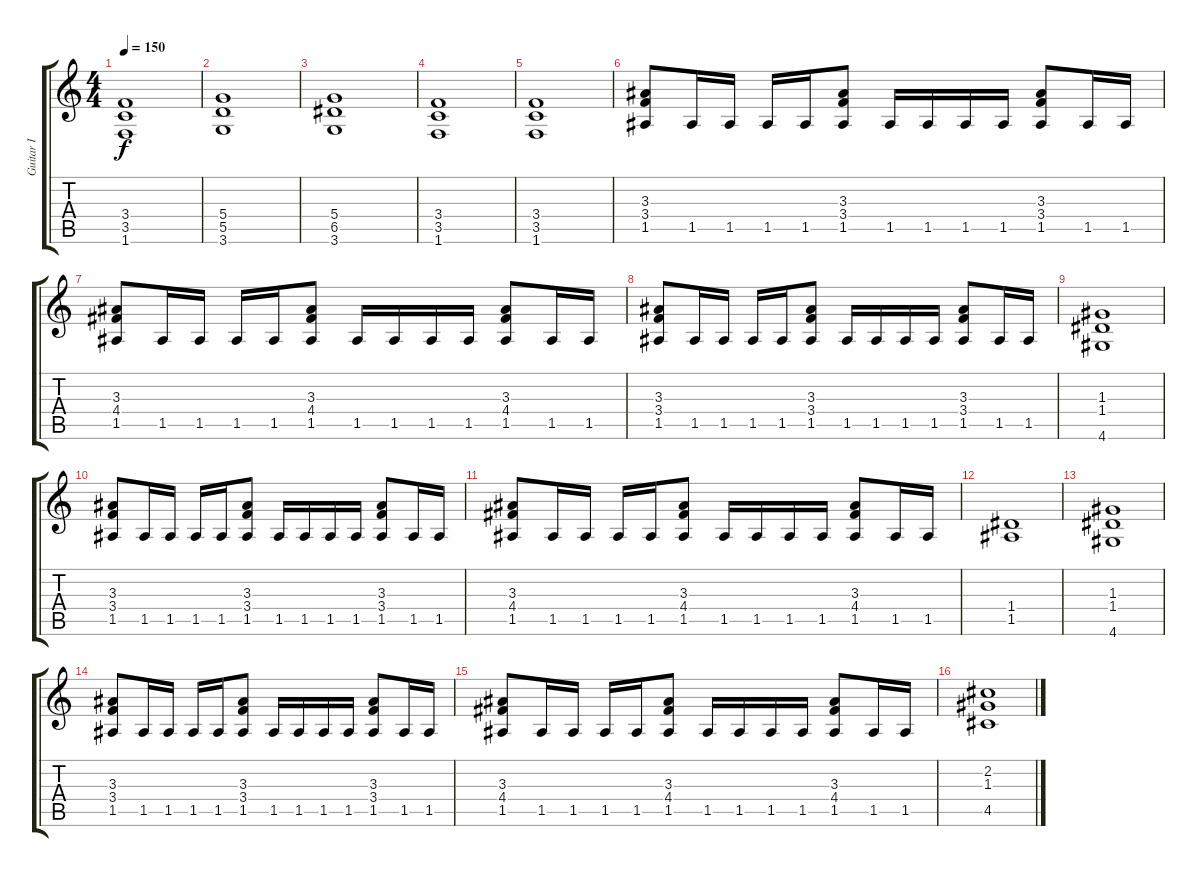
\track ("Guitar I" "Guitar I") {instrument distortionguitar}
\staff {score tabs}
\tuning (E4 B3 G3 D3 A2 E2) {hide}
\ts (4 4)
\tempo 150
\clef g2
\ks c
(3.4 3.5 1.6).1{dy f} |
(5.4 5.5 3.6).1 |
(5.4 6.5 3.6).1 |
(3.4 3.5 1.6).1 |
(3.4 3.5 1.6).1 |
(3.3 3.4 1.5).8 1.5.16 1.5.16 1.5.16 1.5.16 (3.3 3.4 1.5).8 1.5.16 1.5.16 1.5.16 1.5.16 (3.3 3.4 1.5).8 1.5.16 1.5.16 |
(3.3 4.4 1.5).8 1.5.16 1.5.16 1.5.16 1.5.16 (3.3 4.4 1.5).8 1.5.16 1.5.16 1.5.16 1.5.16 (3.3 4.4 1.5).8 1.5.16 1.5.16 |
(3.3 3.4 1.5).8 1.5.16 1.5.16 1.5.16 1.5.16 (3.3 3.4 1.5).8 1.5.16 1.5.16 1.5.16 1.5.16 (3.3 3.4 1.5).8 1.5.16 1.5.16 |
(1.3 1.4 4.6).1 |
(3.3 3.4 1.5).8 1.5.16 1.5.16 1.5.16 1.5.16 (3.3 3.4 1.5).8 1.5.16 1.5.16 1.5.16 1.5.16 (3.3 3.4 1.5).8 1.5.16 1.5.16 |
(3.3 4.4 1.5).8 1.5.16 1.5.16 1.5.16 1.5.16 (3.3 4.4 1.5).8 1.5.16 1.5.16 1.5.16 1.5.16 (3.3 4.4 1.5).8 1.5.16 1.5.16 |
(1.4 1.5).1 |
(1.3 1.4 4.6).1 |
(3.3 3.4 1.5).8 1.5.16 1.5.16 1.5.16 1.5.16 (3.3 3.4 1.5).8 1.5.16 1.5.16 1.5.16 1.5.16 (3.3 3.4 1.5).8 1.5.16 1.5.16 |
(3.3 4.4 1.5).8 1.5.16 1.5.16 1.5.16 1.5.16 (3.3 4.4 1.5).8 1.5.16 1.5.16 1.5.16 1.5.16 (3.3 4.4 1.5).8 1.5.16 1.5.16 |
(2.2 1.3 4.5).1
